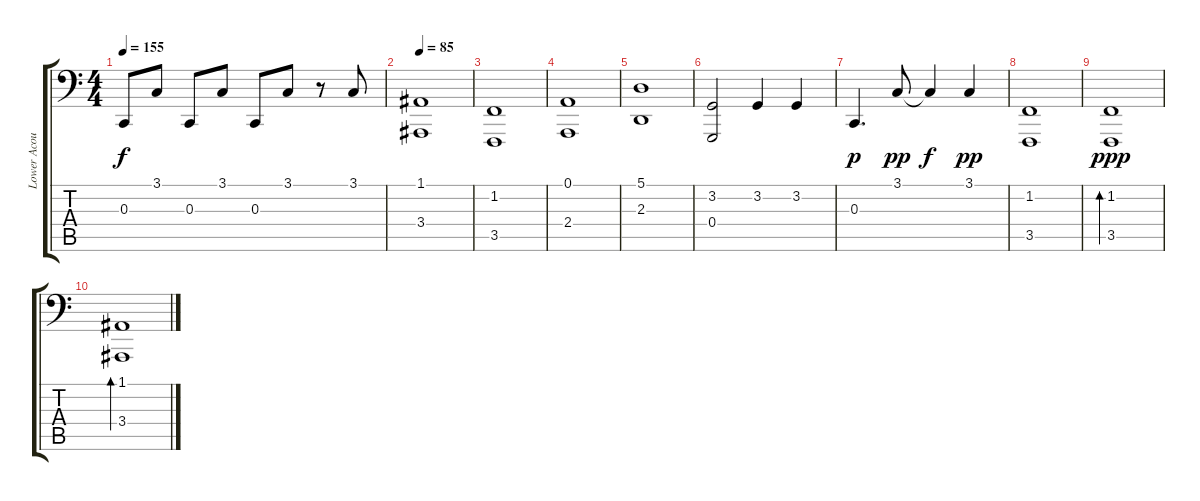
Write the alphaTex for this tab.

\track ("Lower Acoustic Piano" "Lower Acou") {instrument brightacousticpiano}
\staff {score tabs}
\tuning (A2 E2 C2 G1 D1 A0) {hide}
\ts (4 4)
\tempo 155
\clef f4
\ks c
0.3.8{dy f} 3.1.8 0.3.8 3.1.8 0.3.8 3.1.8 r.8 3.1.8 |
\tempo 85
(1.1 3.4).1 |
(1.2 3.5).1 |
(0.1 2.4).1 |
(5.1 2.3).1 |
(3.2 0.4).2 3.2.4 3.2.4 |
0.3.4{d dy p} 3.1.8{dy pp} 3.1{t}.4{dy f} 3.1.4{dy pp} |
(1.2 3.5).1 |
(1.2 3.5).1{bd 240 dy ppp} |
(1.1 3.4).1{bd 240}
